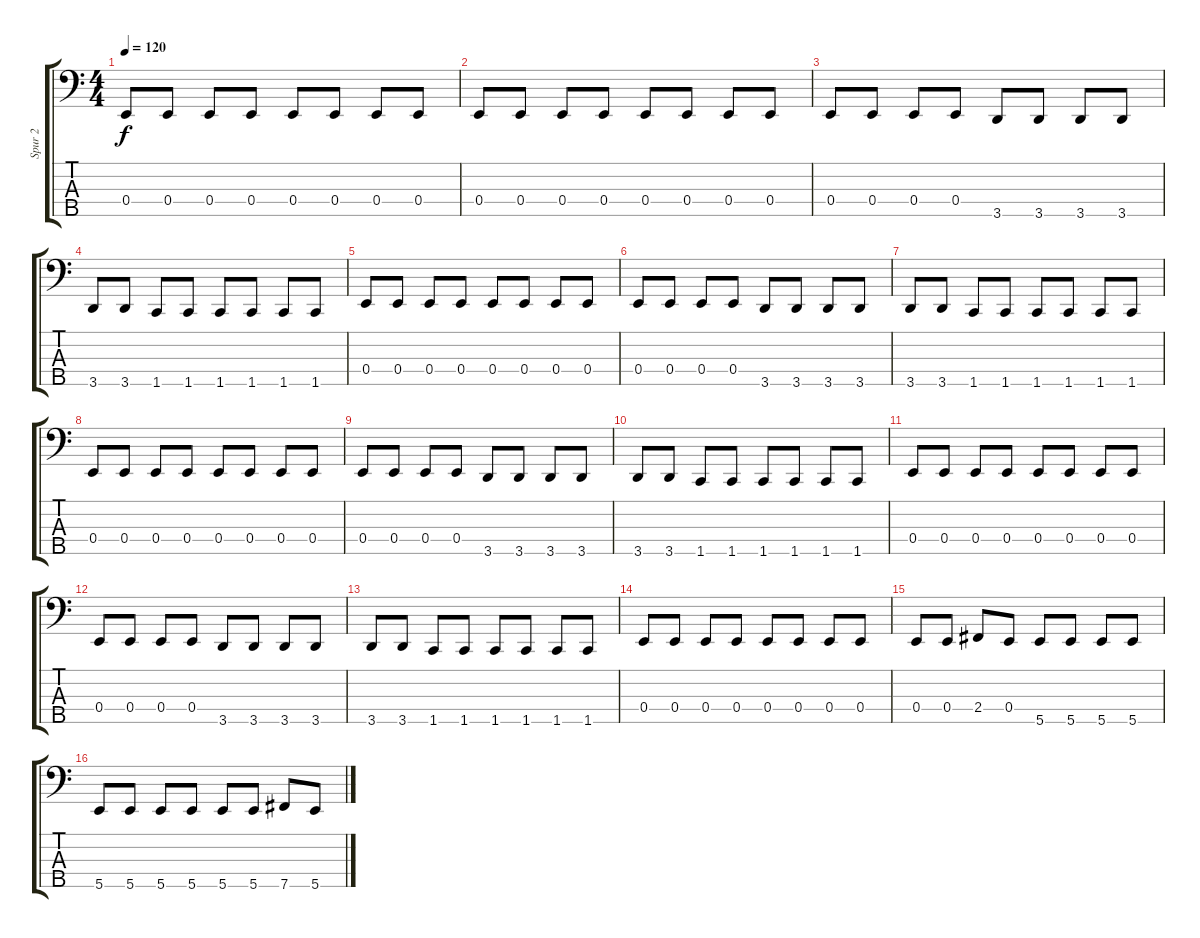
\track ("Spur 2" "Spur 2") {instrument electricbasspick}
\staff {score tabs}
\tuning (G2 D2 A1 E1 B0) {hide}
\ts (4 4)
\tempo 120
\clef f4
\ks c
0.4.8{dy f} 0.4.8 0.4.8 0.4.8 0.4.8 0.4.8 0.4.8 0.4.8 |
0.4.8 0.4.8 0.4.8 0.4.8 0.4.8 0.4.8 0.4.8 0.4.8 |
0.4.8 0.4.8 0.4.8 0.4.8 3.5.8 3.5.8 3.5.8 3.5.8 |
3.5.8 3.5.8 1.5.8 1.5.8 1.5.8 1.5.8 1.5.8 1.5.8 |
0.4.8 0.4.8 0.4.8 0.4.8 0.4.8 0.4.8 0.4.8 0.4.8 |
0.4.8 0.4.8 0.4.8 0.4.8 3.5.8 3.5.8 3.5.8 3.5.8 |
3.5.8 3.5.8 1.5.8 1.5.8 1.5.8 1.5.8 1.5.8 1.5.8 |
0.4.8 0.4.8 0.4.8 0.4.8 0.4.8 0.4.8 0.4.8 0.4.8 |
0.4.8 0.4.8 0.4.8 0.4.8 3.5.8 3.5.8 3.5.8 3.5.8 |
3.5.8 3.5.8 1.5.8 1.5.8 1.5.8 1.5.8 1.5.8 1.5.8 |
0.4.8 0.4.8 0.4.8 0.4.8 0.4.8 0.4.8 0.4.8 0.4.8 |
0.4.8 0.4.8 0.4.8 0.4.8 3.5.8 3.5.8 3.5.8 3.5.8 |
3.5.8 3.5.8 1.5.8 1.5.8 1.5.8 1.5.8 1.5.8 1.5.8 |
0.4.8 0.4.8 0.4.8 0.4.8 0.4.8 0.4.8 0.4.8 0.4.8 |
0.4.8 0.4.8 2.4.8 0.4.8 5.5.8 5.5.8 5.5.8 5.5.8 |
5.5.8 5.5.8 5.5.8 5.5.8 5.5.8 5.5.8 7.5.8 5.5.8
